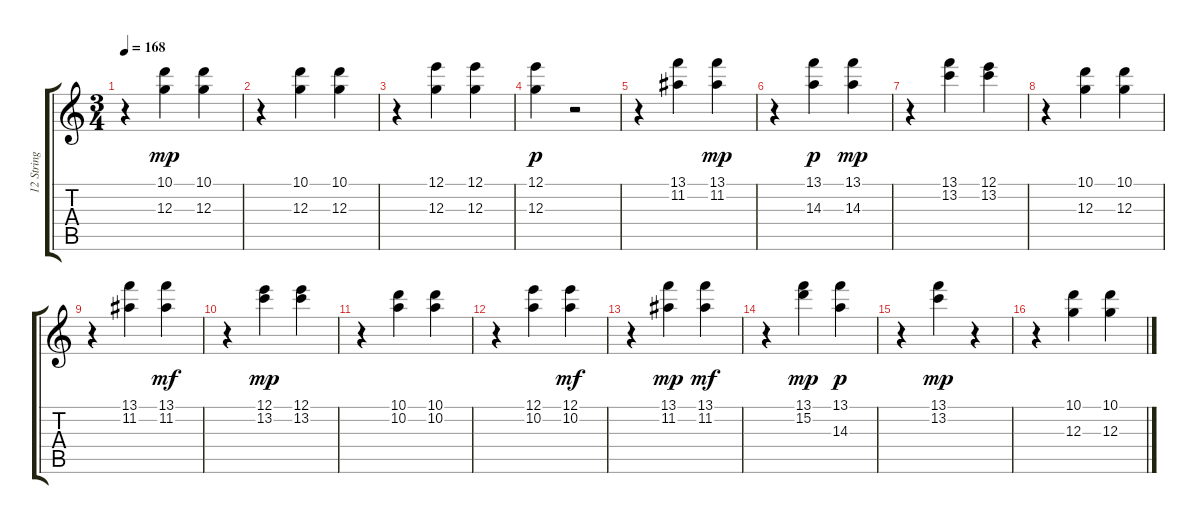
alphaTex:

\track ("12 String Guitar 1" "12 String ") {instrument acousticguitarnylon}
\staff {score tabs}
\tuning (E4 B3 G3 D3 A2 E2) {hide}
\ts (3 4)
\tempo 168
\clef g2
\ks c
r.4{dy mp} (10.1 12.3).4 (10.1 12.3).4 |
r.4 (10.1 12.3).4 (10.1 12.3).4 |
r.4 (12.1 12.3).4 (12.1 12.3).4 |
(12.1 12.3).4{dy p} r.2 |
r.4 (13.1 11.2).4 (13.1 11.2).4{dy mp} |
r.4 (13.1 14.3).4{dy p} (13.1 14.3).4{dy mp} |
r.4 (13.1 13.2).4 (12.1 13.2).4 |
r.4 (10.1 12.3).4 (10.1 12.3).4 |
r.4 (13.1 11.2).4 (13.1 11.2).4{dy mf} |
r.4 (12.1 13.2).4{dy mp} (12.1 13.2).4 |
r.4 (10.1 10.2).4 (10.1 10.2).4 |
r.4 (12.1 10.2).4 (12.1 10.2).4{dy mf} |
r.4 (13.1 11.2).4{dy mp} (13.1 11.2).4{dy mf} |
r.4 (13.1 15.2).4{dy mp} (13.1 14.3).4{dy p} |
r.4 (13.1 13.2).4{dy mp} r.4 |
r.4 (10.1 12.3).4 (10.1 12.3).4
